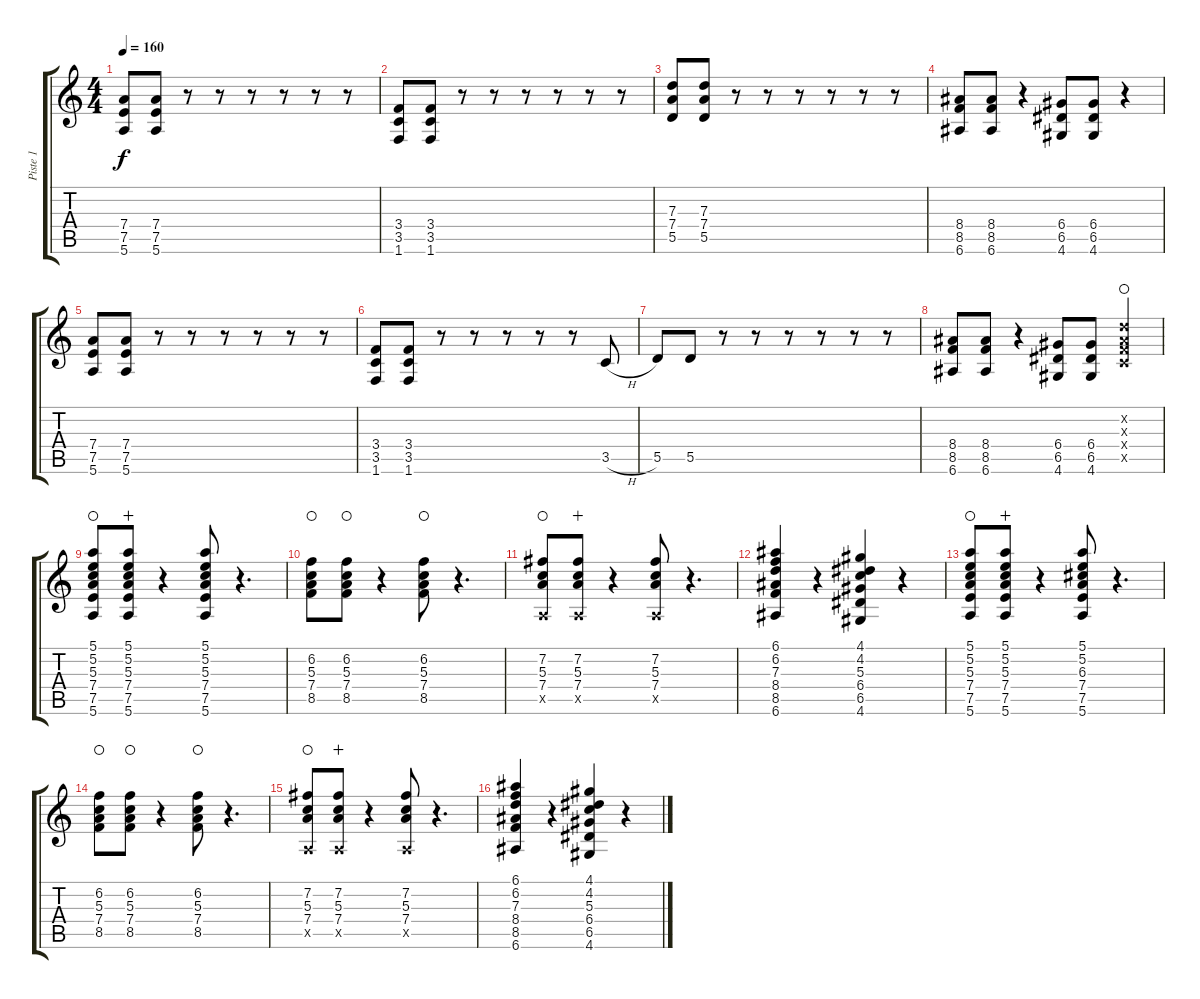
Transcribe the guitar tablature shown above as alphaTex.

\track ("Piste 1" "Piste 1") {instrument overdrivenguitar}
\staff {score tabs}
\tuning (E4 B3 G3 D3 A2 E2) {hide}
\ts (4 4)
\tempo 160
\clef g2
\ks c
(7.4 7.5 5.6).8{dy f} (7.4 7.5 5.6).8 r.8 r.8 r.8 r.8 r.8 r.8 |
(3.4 3.5 1.6).8 (3.4 3.5 1.6).8 r.8 r.8 r.8 r.8 r.8 r.8 |
(7.3 7.4 5.5).8 (7.3 7.4 5.5).8 r.8 r.8 r.8 r.8 r.8 r.8 |
(8.4 8.5 6.6).8 (8.4 8.5 6.6).8 r.4 (6.4 6.5 4.6).8 (6.4 6.5 4.6).8 r.4 |
(7.4 7.5 5.6).8 (7.4 7.5 5.6).8 r.8 r.8 r.8 r.8 r.8 r.8 |
(3.4 3.5 1.6).8 (3.4 3.5 1.6).8 r.8 r.8 r.8 r.8 r.8 3.5{h}.8 |
5.5.8 5.5.8 r.8 r.8 r.8 r.8 r.8 r.8 |
(8.4 8.5 6.6).8 (8.4 8.5 6.6).8 r.4 (6.4 6.5 4.6).8 (6.4 6.5 4.6).8 (3.2{x} 3.3{x} 3.4{x} 3.5{x}).4{waho} |
(5.1 5.2 5.3 7.4 7.5 5.6).8{waho} (5.1 5.2 5.3 7.4 7.5 5.6).8{wahc} r.4 (5.1 5.2 5.3 7.4 7.5 5.6).8 r.4{d} |
(6.2 5.3 7.4 8.5).8{waho} (6.2 5.3 7.4 8.5).8{waho} r.4 (6.2 5.3 7.4 8.5).8{waho} r.4{d} |
(7.2 5.3 7.4 0.5{x}).8{waho} (7.2 5.3 7.4 0.5{x}).8{wahc} r.4 (7.2 5.3 7.4 0.5{x}).8 r.4{d} |
(6.1 6.2 7.3 8.4 8.5 6.6).4 r.4 (4.1 4.2 5.3 6.4 6.5 4.6).4 r.4 |
(5.1 5.2 5.3 7.4 7.5 5.6).8{waho} (5.1 5.2 5.3 7.4 7.5 5.6).8{wahc} r.4 (5.1 5.2 6.3 7.4 7.5 5.6).8 r.4{d} |
(6.2 5.3 7.4 8.5).8{waho} (6.2 5.3 7.4 8.5).8{waho} r.4 (6.2 5.3 7.4 8.5).8{waho} r.4{d} |
(7.2 5.3 7.4 0.5{x}).8{waho} (7.2 5.3 7.4 0.5{x}).8{wahc} r.4 (7.2 5.3 7.4 0.5{x}).8 r.4{d} |
(6.1 6.2 7.3 8.4 8.5 6.6).4 r.4 (4.1 4.2 5.3 6.4 6.5 4.6).4 r.4
